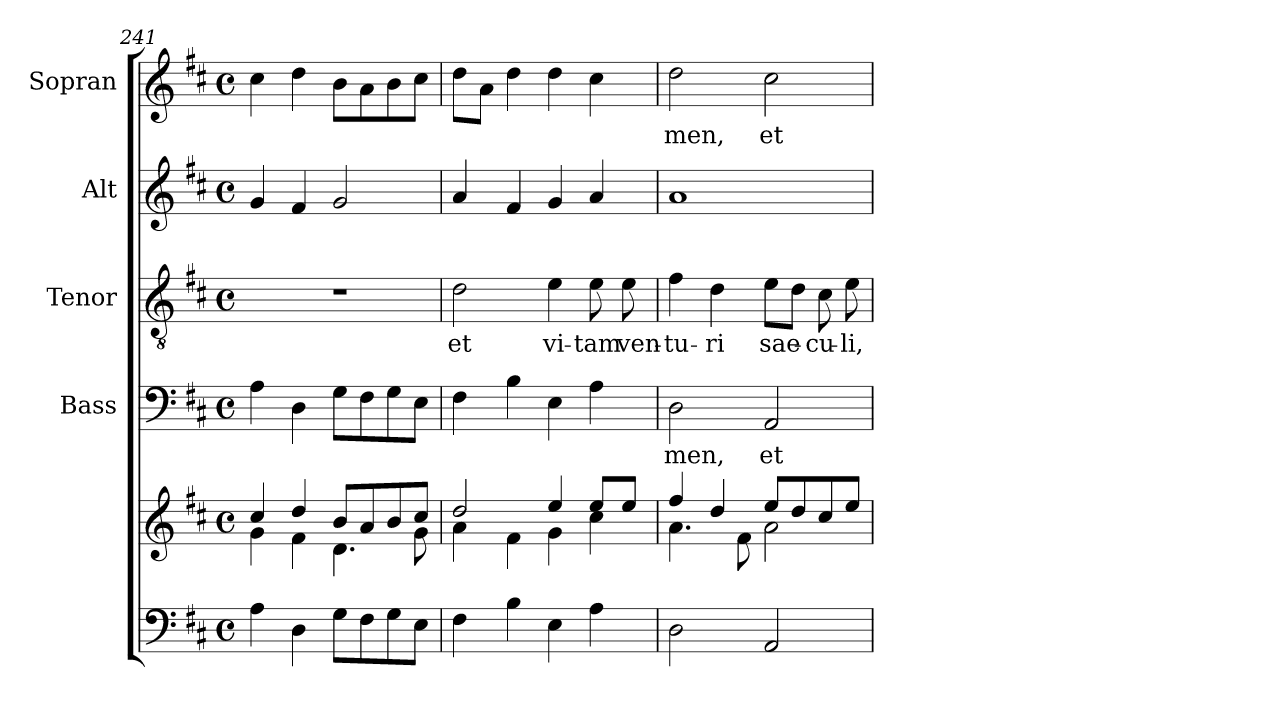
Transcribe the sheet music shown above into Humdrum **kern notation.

**kern	**kern	**kern	**text	**kern	**text	**kern	**kern	**text
*part5	*part5	*part4	*part4	*part3	*part3	*part2	*part1	*part1
*staff6	*staff5	*staff4	*staff4	*staff3	*staff3	*staff2	*staff1	*staff1
*	*	*I"Bass	*	*I"Tenor	*	*I"Alt	*I"Sopran	*
*	*	*I'B.	*	*I'T.	*	*I'A.	*I'S.	*
*clefF4	*clefG2	*clefF4	*	*clefGv2	*	*clefG2	*clefG2	*
*k[f#c#]	*k[f#c#]	*k[f#c#]	*	*k[f#c#]	*	*k[f#c#]	*k[f#c#]	*
*D:	*D:	*D:	*	*D:	*	*D:	*D:	*
*M4/4	*M4/4	*M4/4	*	*M4/4	*	*M4/4	*M4/4	*
*met(c)	*met(c)	*met(c)	*	*met(c)	*	*met(c)	*met(c)	*
=241	=241	=241	=241	=241	=241	=241	=241	=241
*	*^	*	*	*	*	*	*	*
4A\	4cc#/	4g\	4A\	.	1r	.	4g/	4cc#\	.
4D\	4dd/	4f#\	4D\	.	.	.	4f#/	4dd\	.
8G\L	8b/L	4.d\	8G\L	.	.	.	2g/	8b\L	.
8F#\	8a/	.	8F#\	.	.	.	.	8a\	.
8G\	8b/	.	8G\	.	.	.	.	8b\	.
8E\J	8cc#/J	8g\	8E\J	.	.	.	.	8cc#\J	.
=242	=242	=242	=242	=242	=242	=242	=242	=242	=242
!	!	!	!	!	!	!LO:LY:b	!	!	!
4F#\	2dd/	4a\	4F#\	.	2d\	et	4a/	8dd\L	.
.	.	.	.	.	.	.	.	8a\J	.
4B\	.	4f#\	4B\	.	.	.	4f#/	4dd\	.
!	!	!	!	!	!	!LO:LY:b	!	!	!
4E\	4ee/	4g\	4E\	.	4e\	vi-	4g/	4dd\	.
!	!	!	!	!	!	!LO:LY:b	!	!	!
4A\	8ee/L	4cc#\	4A\	.	8e\	-tam	4a/	4cc#\	.
!	!	!	!	!	!	!LO:LY:b	!	!	!
.	8ee/J	.	.	.	8e\	ven-	.	.	.
=243	=243	=243	=243	=243	=243	=243	=243	=243	=243
!	!	!	!	!LO:LY:b	!	!LO:LY:b	!	!	!LO:LY:b
2D\	4ff#/	4.a\	2D\	-men,	4f#\	-tu-	1a	2dd\	-men,
!	!	!	!	!	!	!LO:LY:b	!	!	!
.	4dd/	.	.	.	4d\	-ri	.	.	.
.	.	8f#\	.	.	.	.	.	.	.
!	!	!	!	!LO:LY:b	!	!LO:LY:b	!	!	!LO:LY:b
2AA/	8ee/L	2a\	2AA/	et	8e\L	sae-	.	2cc#\	et
.	8dd/	.	.	.	8d\J	.	.	.	.
!	!	!	!	!	!	!LO:LY:b	!	!	!
.	8cc#/	.	.	.	8c#\	-cu-	.	.	.
!	!	!	!	!	!	!LO:LY:b	!	!	!
.	8ee/J	.	.	.	8e\	-li,	.	.	.
*	*v	*v	*	*	*	*	*	*	*
=	=	=	=	=	=	=	=	=
*-	*-	*-	*-	*-	*-	*-	*-	*-
